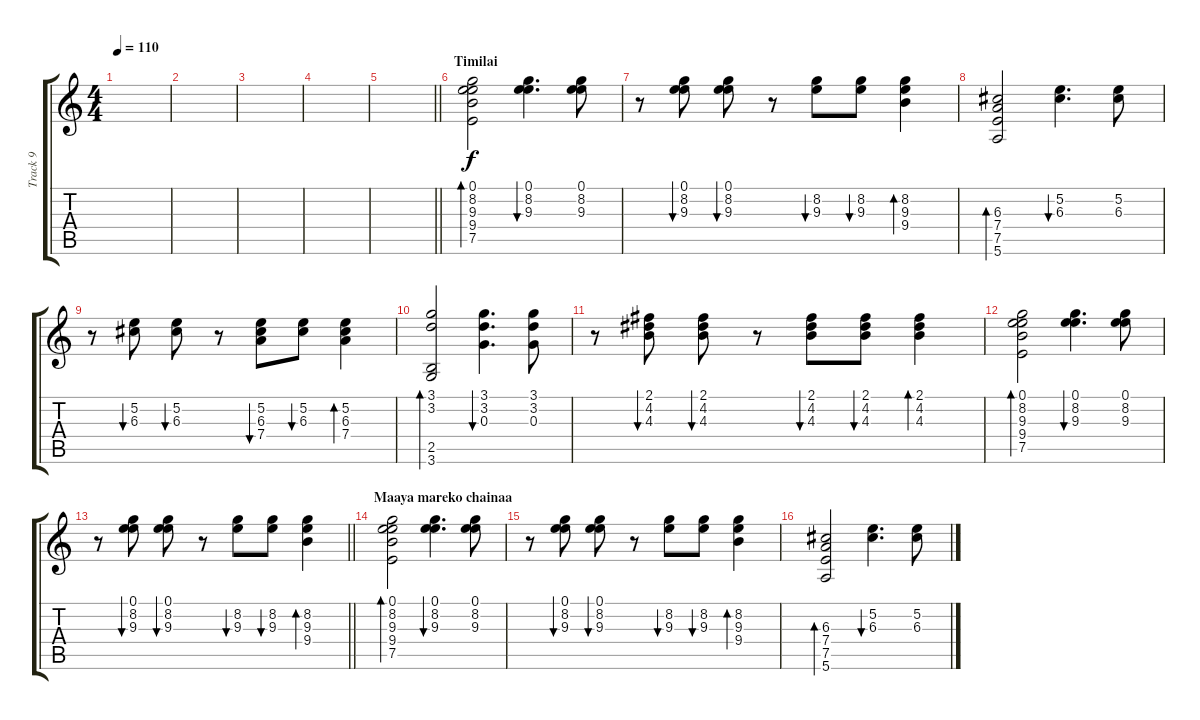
\track ("Track 9" "Track 9") {instrument acousticguitarsteel}
\staff {score tabs}
\tuning (E4 B3 G3 D3 A2 E2) {hide}
\ts (4 4)
\tempo 110
\clef g2
\ks c
|
|
|
|
\barLineRight lightlight
|
\section ("" "Timilai ")
(0.1 8.2 9.3 9.4 7.5).2{bd 240} (0.1 8.2 9.3).4{d bu 120} (0.1 8.2 9.3).8 |
r.8 (0.1 8.2 9.3).8{bu 120} (0.1 8.2 9.3).8{bu 120} r.8 (8.2 9.3).8{bu 120} (8.2 9.3).8{bu 120} (8.2 9.3 9.4).4{bd 120} |
(6.3 7.4 7.5 5.6).2{bd 240} (5.2 6.3).4{d bu 120} (5.2 6.3).8 |
r.8 (5.2 6.3).8{bu 120} (5.2 6.3).8{bu 120} r.8 (5.2 6.3 7.4).8{bu 120} (5.2 6.3).8{bu 120} (5.2 6.3 7.4).4{bd 120} |
(3.1 3.2 2.5 3.6).2{bd 240} (3.1 3.2 0.3).4{d bu 120} (3.1 3.2 0.3).8 |
r.8 (2.1 4.2 4.3).8{bu 120} (2.1 4.2 4.3).8{bu 120} r.8 (2.1 4.2 4.3).8{bu 120} (2.1 4.2 4.3).8{bu 120} (2.1 4.2 4.3).4{bd 120} |
(0.1 8.2 9.3 9.4 7.5).2{bd 240} (0.1 8.2 9.3).4{d bu 120} (0.1 8.2 9.3).8 |
\barLineRight lightlight
r.8 (0.1 8.2 9.3).8{bu 120} (0.1 8.2 9.3).8{bu 120} r.8 (8.2 9.3).8{bu 120} (8.2 9.3).8{bu 120} (8.2 9.3 9.4).4{bd 120} |
\section ("" "Maaya mareko chainaa")
(0.1 8.2 9.3 9.4 7.5).2{bd 240} (0.1 8.2 9.3).4{d bu 120} (0.1 8.2 9.3).8 |
r.8 (0.1 8.2 9.3).8{bu 120} (0.1 8.2 9.3).8{bu 120} r.8 (8.2 9.3).8{bu 120} (8.2 9.3).8{bu 120} (8.2 9.3 9.4).4{bd 120} |
(6.3 7.4 7.5 5.6).2{bd 240} (5.2 6.3).4{d bu 120} (5.2 6.3).8
